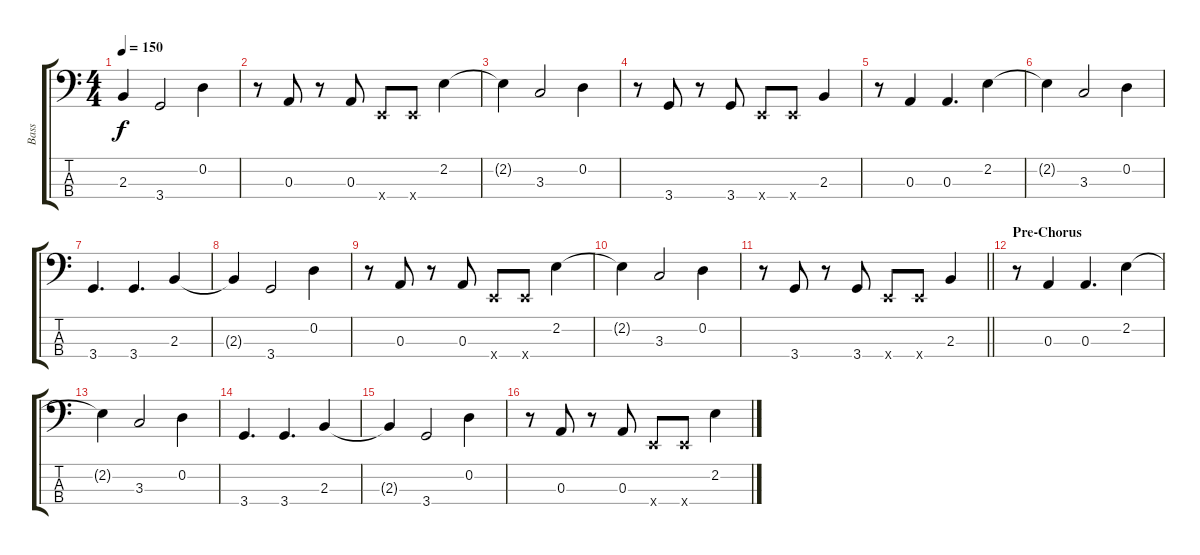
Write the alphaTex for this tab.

\track ("Bass" "Bass") {instrument electricbassfinger}
\staff {score tabs}
\tuning (G2 D2 A1 E1) {hide}
\ts (4 4)
\tempo 150
\clef f4
\ks c
2.3{t}.4{dy f} 3.4.2 0.2.4 |
r.8 0.3.8 r.8 0.3.8 0.4{x}.8 0.4{x}.8 2.2.4 |
2.2{t}.4 3.3.2 0.2.4 |
r.8 3.4.8 r.8 3.4.8 0.4{x}.8 0.4{x}.8 2.3.4 |
r.8 0.3.4 0.3.4{d} 2.2.4 |
2.2{t}.4 3.3.2 0.2.4 |
3.4.4{d} 3.4.4{d} 2.3.4 |
2.3{t}.4 3.4.2 0.2.4 |
r.8 0.3.8 r.8 0.3.8 0.4{x}.8 0.4{x}.8 2.2.4 |
2.2{t}.4 3.3.2 0.2.4 |
\barLineRight lightlight
r.8 3.4.8 r.8 3.4.8 0.4{x}.8 0.4{x}.8 2.3.4 |
\section ("" "Pre-Chorus")
r.8 0.3.4 0.3.4{d} 2.2.4 |
2.2{t}.4 3.3.2 0.2.4 |
3.4.4{d} 3.4.4{d} 2.3.4 |
2.3{t}.4 3.4.2 0.2.4 |
r.8 0.3.8 r.8 0.3.8 0.4{x}.8 0.4{x}.8 2.2.4
